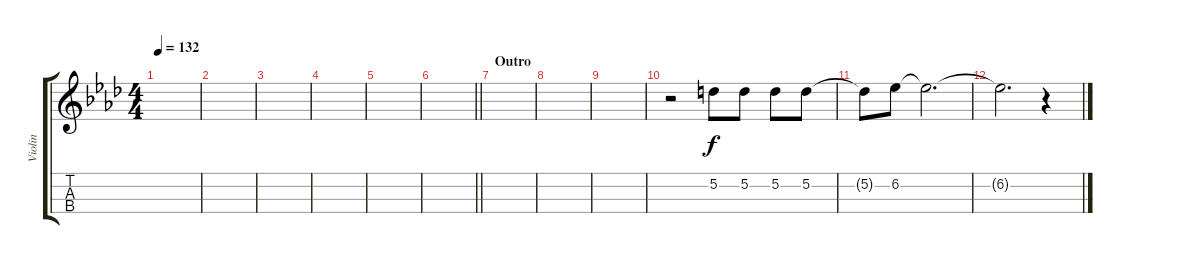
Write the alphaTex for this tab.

\track ("Violin" "Violin") {instrument violin}
\staff {score tabs}
\tuning (E5 A4 D4 G3) {hide}
\ts (4 4)
\tempo 132
\clef g2
\ks ab
|
|
|
|
|
\barLineRight lightlight
|
\section ("" "Outro")
|
|
|
r.2 5.2.8 5.2.8 5.2.8 5.2.8 |
5.2{t}.8 6.2.8 6.2{t}.2{d} |
6.2{t}.2{d} r.4
